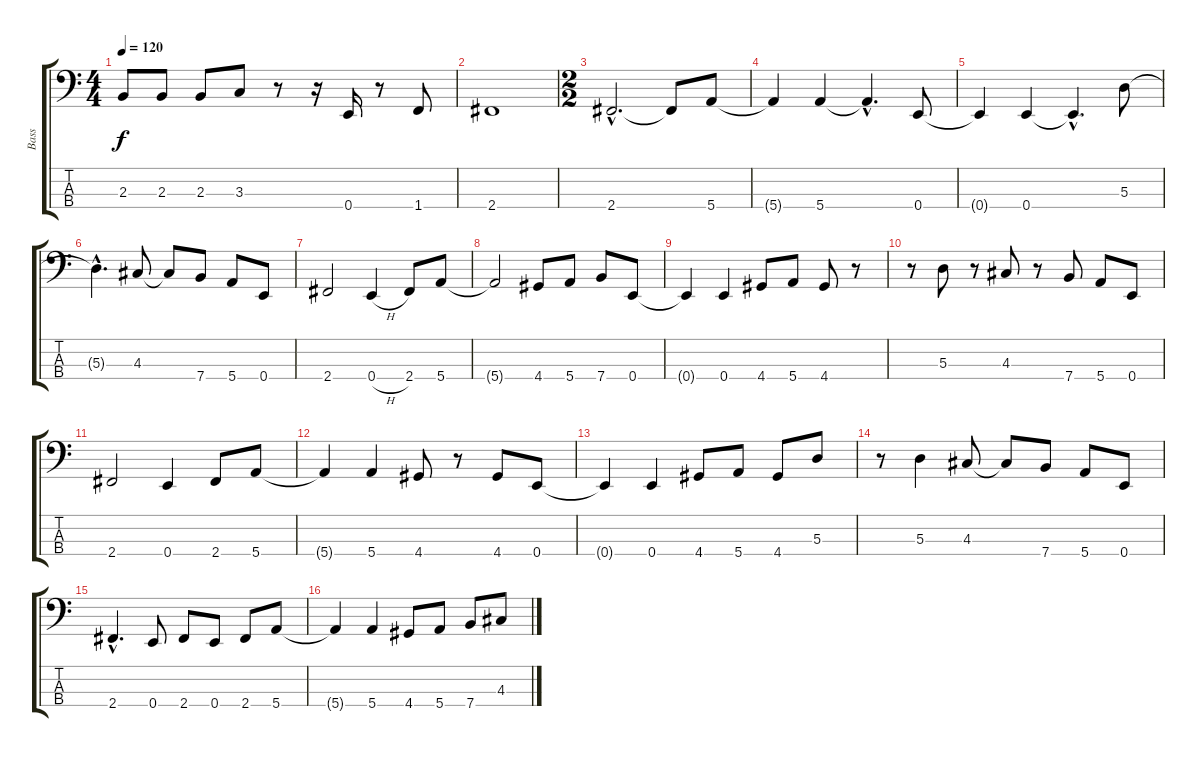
\track ("Bass" "Bass") {instrument electricbasspick}
\staff {score tabs}
\tuning (G2 D2 A1 E1) {hide}
\ts (4 4)
\tempo 120
\clef f4
\ks c
2.3.8{dy f} 2.3.8 2.3.8 3.3.8 r.8 r.16 0.4.16 r.8 1.4.8 |
2.4.1 |
\ts (2 2)
2.4{hac}.2{d} 2.4{t}.8 5.4.8 |
5.4{t}.4 5.4.4 5.4{hac t}.4{d} 0.4.8 |
0.4{t}.4 0.4.4 0.4{hac t}.4{d} 5.3.8 |
5.3{hac t}.4{d} 4.3.8 4.3{t}.8 7.4.8 5.4.8 0.4.8 |
2.4.2 0.4{h}.4 2.4.8 5.4.8 |
5.4{t}.2 4.4.8 5.4.8 7.4.8 0.4.8 |
0.4{t}.4 0.4.4 4.4.8 5.4.8 4.4.8 r.8 |
r.8 5.3.8 r.8 4.3.8 r.8 7.4.8 5.4.8 0.4.8 |
2.4.2 0.4.4 2.4.8 5.4.8 |
5.4{t}.4 5.4.4 4.4.8 r.8 4.4.8 0.4.8 |
0.4{t}.4 0.4.4 4.4.8 5.4.8 4.4.8 5.3.8 |
r.8 5.3.4 4.3.8 4.3{t}.8 7.4.8 5.4.8 0.4.8 |
2.4{hac}.4{d} 0.4.8 2.4.8 0.4.8 2.4.8 5.4.8 |
5.4{t}.4 5.4.4 4.4.8 5.4.8 7.4.8 4.3.8
